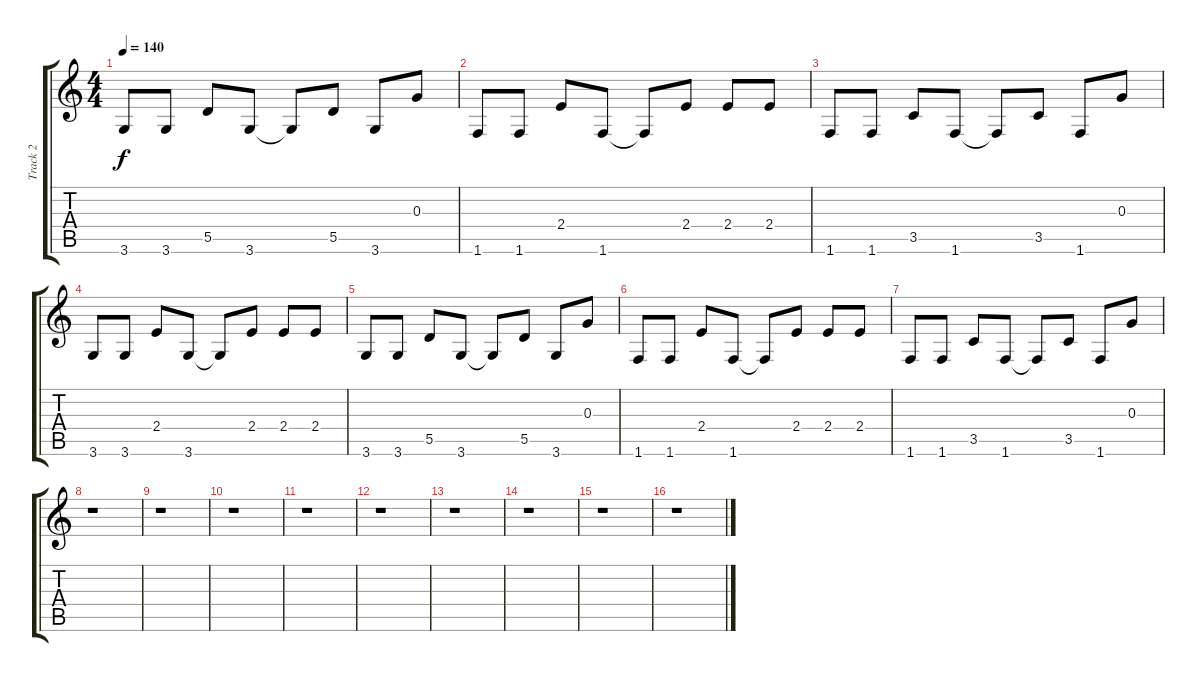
\track ("Track 2" "Track 2") {instrument electricguitarjazz}
\staff {score tabs}
\tuning (E4 B3 G3 D3 A2 E2) {hide}
\ts (4 4)
\tempo 140
\clef g2
\ks c
3.6.8{dy f} 3.6.8 5.5.8 3.6.8 3.6{t}.8 5.5.8 3.6.8 0.3.8 |
1.6.8 1.6.8 2.4.8 1.6.8 1.6{t}.8 2.4.8 2.4.8 2.4.8 |
1.6.8 1.6.8 3.5.8 1.6.8 1.6{t}.8 3.5.8 1.6.8 0.3.8 |
3.6.8 3.6.8 2.4.8 3.6.8 3.6{t}.8 2.4.8 2.4.8 2.4.8 |
3.6.8 3.6.8 5.5.8 3.6.8 3.6{t}.8 5.5.8 3.6.8 0.3.8 |
1.6.8 1.6.8 2.4.8 1.6.8 1.6{t}.8 2.4.8 2.4.8 2.4.8 |
1.6.8 1.6.8 3.5.8 1.6.8 1.6{t}.8 3.5.8 1.6.8 0.3.8 |
r.1 |
r.1 |
r.1 |
r.1 |
r.1 |
r.1 |
r.1 |
r.1 |
r.1
